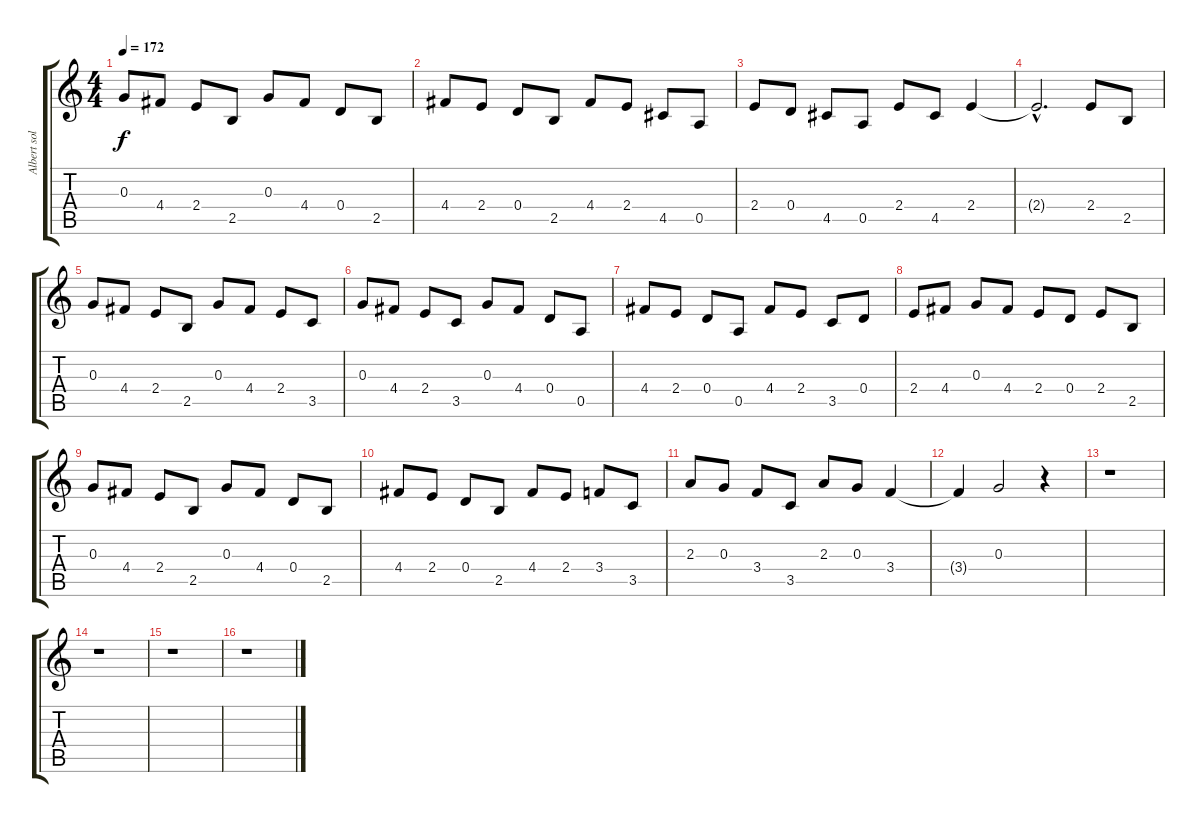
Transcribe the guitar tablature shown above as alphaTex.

\track ("Albert solo" "Albert sol") {instrument overdrivenguitar}
\staff {score tabs}
\tuning (E4 B3 G3 D3 A2 E2) {hide}
\ts (4 4)
\tempo 172
\clef g2
\ks c
0.3.8{dy f} 4.4.8 2.4.8 2.5.8 0.3.8 4.4.8 0.4.8 2.5.8 |
4.4.8 2.4.8 0.4.8 2.5.8 4.4.8 2.4.8 4.5.8 0.5.8 |
2.4.8 0.4.8 4.5.8 0.5.8 2.4.8 4.5.8 2.4.4 |
2.4{hac t}.2{d} 2.4.8 2.5.8 |
0.3.8 4.4.8 2.4.8 2.5.8 0.3.8 4.4.8 2.4.8 3.5.8 |
0.3.8 4.4.8 2.4.8 3.5.8 0.3.8 4.4.8 0.4.8 0.5.8 |
4.4.8 2.4.8 0.4.8 0.5.8 4.4.8 2.4.8 3.5.8 0.4.8 |
2.4.8 4.4.8 0.3.8 4.4.8 2.4.8 0.4.8 2.4.8 2.5.8 |
0.3.8 4.4.8 2.4.8 2.5.8 0.3.8 4.4.8 0.4.8 2.5.8 |
4.4.8 2.4.8 0.4.8 2.5.8 4.4.8 2.4.8 3.4.8 3.5.8 |
2.3.8 0.3.8 3.4.8 3.5.8 2.3.8 0.3.8 3.4.4 |
3.4{t}.4 0.3.2 r.4 |
r.1 |
r.1 |
r.1 |
r.1
